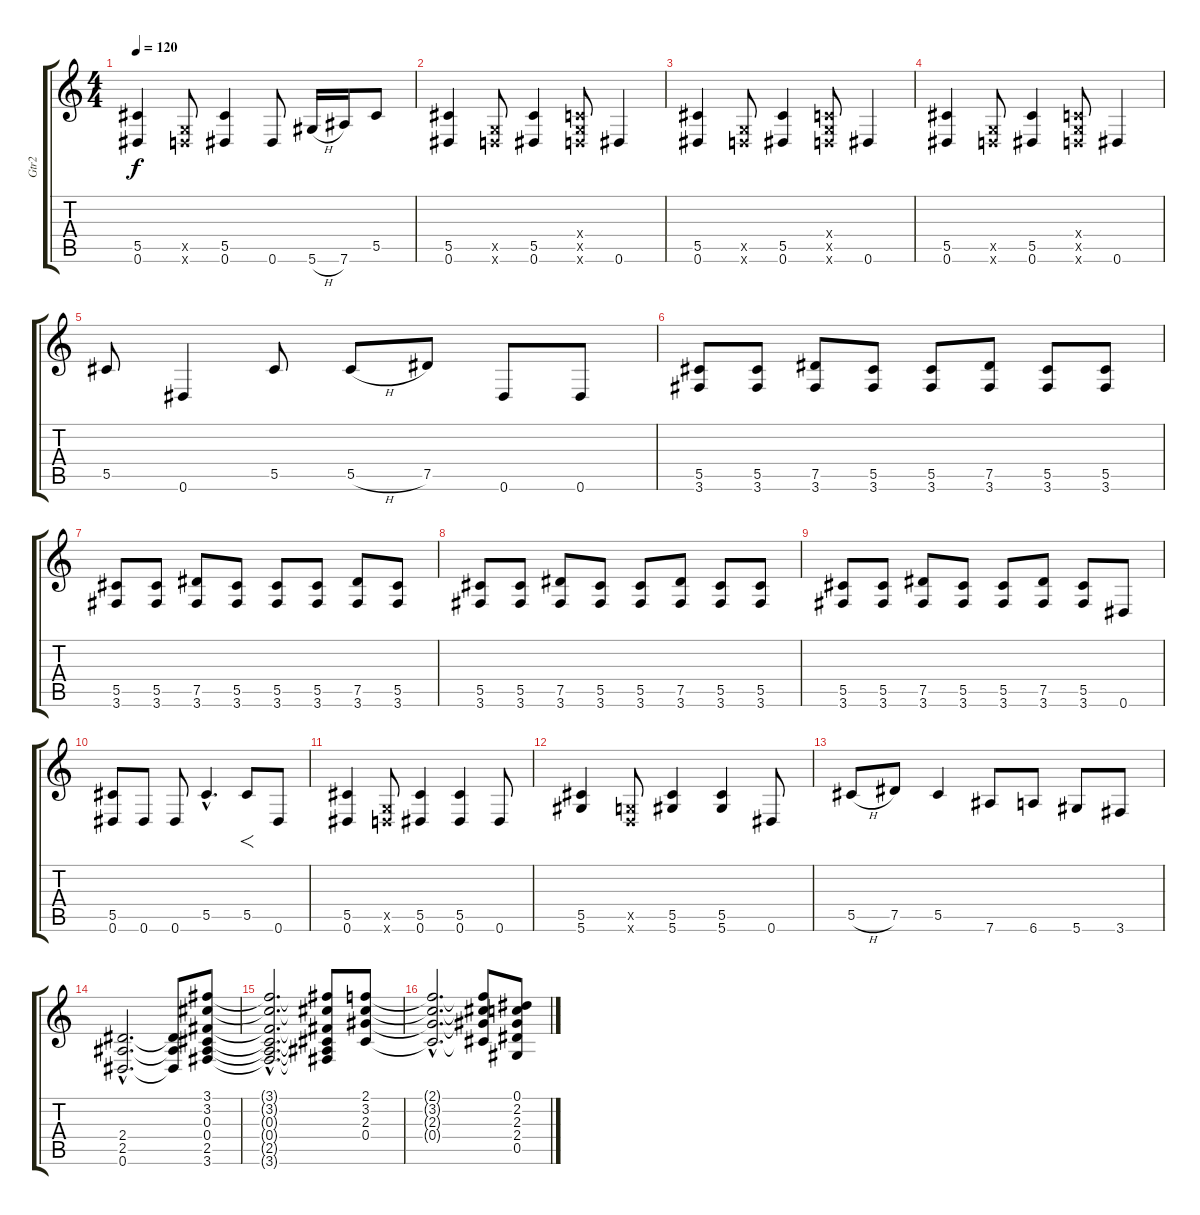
\track ("Gtr2" "Gtr2") {instrument overdrivenguitar}
\staff {score tabs}
\tuning (Eb4 Bb3 Gb3 Db3 Ab2 Eb2) {hide}
\ts (4 4)
\tempo 120
\clef g2
\ks c
(5.5 0.6).4{dy f} (-1.5{x} -1.6{x}).8 (5.5 0.6).4 0.6.8 5.6{h}.16 7.6.16 5.5.8 |
(5.5 0.6).4 (-1.5{x} -1.6{x}).8 (5.5 0.6).4 (-1.4{x} -1.5{x} -1.6{x}).8 0.6.4 |
(5.5 0.6).4 (-1.5{x} -1.6{x}).8 (5.5 0.6).4 (-1.4{x} -1.5{x} -1.6{x}).8 0.6.4 |
(5.5 0.6).4 (-1.5{x} -1.6{x}).8 (5.5 0.6).4 (-1.4{x} -1.5{x} -1.6{x}).8 0.6.4 |
5.5.8 0.6.4 5.5.8 5.5{h}.8 7.5.8 0.6.8 0.6.8 |
(5.5 3.6).8 (5.5 3.6).8 (7.5 3.6).8 (5.5 3.6).8 (5.5 3.6).8 (7.5 3.6).8 (5.5 3.6).8 (5.5 3.6).8 |
(5.5 3.6).8 (5.5 3.6).8 (7.5 3.6).8 (5.5 3.6).8 (5.5 3.6).8 (5.5 3.6).8 (7.5 3.6).8 (5.5 3.6).8 |
(5.5 3.6).8 (5.5 3.6).8 (7.5 3.6).8 (5.5 3.6).8 (5.5 3.6).8 (7.5 3.6).8 (5.5 3.6).8 (5.5 3.6).8 |
(5.5 3.6).8 (5.5 3.6).8 (7.5 3.6).8 (5.5 3.6).8 (5.5 3.6).8 (7.5 3.6).8 (5.5 3.6).8 0.6.8 |
(5.5 0.6).8 0.6.8 0.6.8 5.5{hac}.4{d} 5.5.8{f} 0.6.8 |
(5.5 0.6).4 (-1.5{x} -1.6{x}).8 (5.5 0.6).4 (5.5 0.6).4 0.6.8 |
(5.5 5.6).4 (-1.5{x} -1.6{x}).8 (5.5 5.6).4 (5.5 5.6).4 0.6.8 |
5.5{h}.8 7.5.8 5.5.4 7.6.8 6.6.8 5.6.8 3.6.8 |
(2.4{hac} 2.5{hac} 0.6{hac}).2{d} (2.4{t} 2.5{t} 0.6{t}).8 (3.1 3.2 0.3 0.4 2.5 3.6).8 |
(3.1{hac t} 3.2{hac t} 0.3{hac t} 0.4{hac t} 2.5{hac t} 3.6{hac t}).2{d} (3.1{t} 3.2{t} 0.3{t} 0.4{t} 2.5{t} 3.6{t}).8 (2.1 3.2 2.3 0.4).8 |
(2.1{hac t} 3.2{hac t} 2.3{hac t} 0.4{hac t}).2{d} (2.1{t} 3.2{t} 2.3{t} 0.4{t}).8 (0.1 2.2 2.3 2.4 0.5).8
